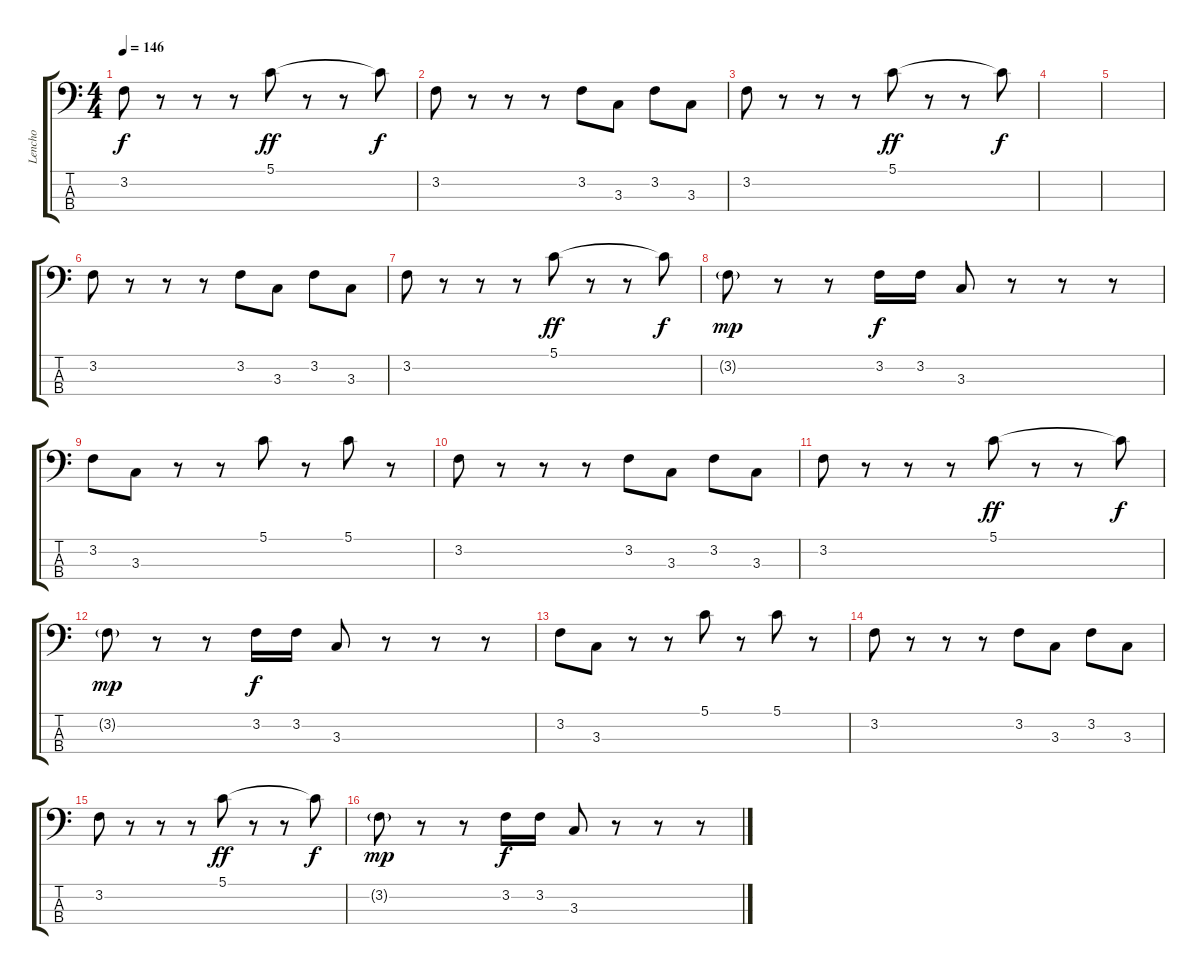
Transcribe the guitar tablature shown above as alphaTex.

\track ("Lencho" "Lencho") {instrument electricbassfinger}
\staff {score tabs}
\tuning (G2 D2 A1 E1) {hide}
\ts (4 4)
\tempo 146
\clef f4
\ks c
3.2.8{dy f} r.8 r.8 r.8 5.1.8{dy ff} r.8 r.8 5.1{t}.8{dy f} |
3.2.8 r.8 r.8 r.8 3.2.8 3.3.8 3.2.8 3.3.8 |
3.2.8 r.8 r.8 r.8 5.1.8{dy ff} r.8 r.8 5.1{t}.8{dy f} |
|
|
3.2.8 r.8 r.8 r.8 3.2.8 3.3.8 3.2.8 3.3.8 |
3.2.8 r.8 r.8 r.8 5.1.8{dy ff} r.8 r.8 5.1{t}.8{dy f} |
3.2{g}.8{dy mp} r.8 r.8 3.2.16{dy f} 3.2.16 3.3.8 r.8 r.8 r.8 |
3.2.8 3.3.8 r.8 r.8 5.1.8 r.8 5.1.8 r.8 |
3.2.8 r.8 r.8 r.8 3.2.8 3.3.8 3.2.8 3.3.8 |
3.2.8 r.8 r.8 r.8 5.1.8{dy ff} r.8 r.8 5.1{t}.8{dy f} |
3.2{g}.8{dy mp} r.8 r.8 3.2.16{dy f} 3.2.16 3.3.8 r.8 r.8 r.8 |
3.2.8 3.3.8 r.8 r.8 5.1.8 r.8 5.1.8 r.8 |
3.2.8 r.8 r.8 r.8 3.2.8 3.3.8 3.2.8 3.3.8 |
3.2.8 r.8 r.8 r.8 5.1.8{dy ff} r.8 r.8 5.1{t}.8{dy f} |
3.2{g}.8{dy mp} r.8 r.8 3.2.16{dy f} 3.2.16 3.3.8 r.8 r.8 r.8
